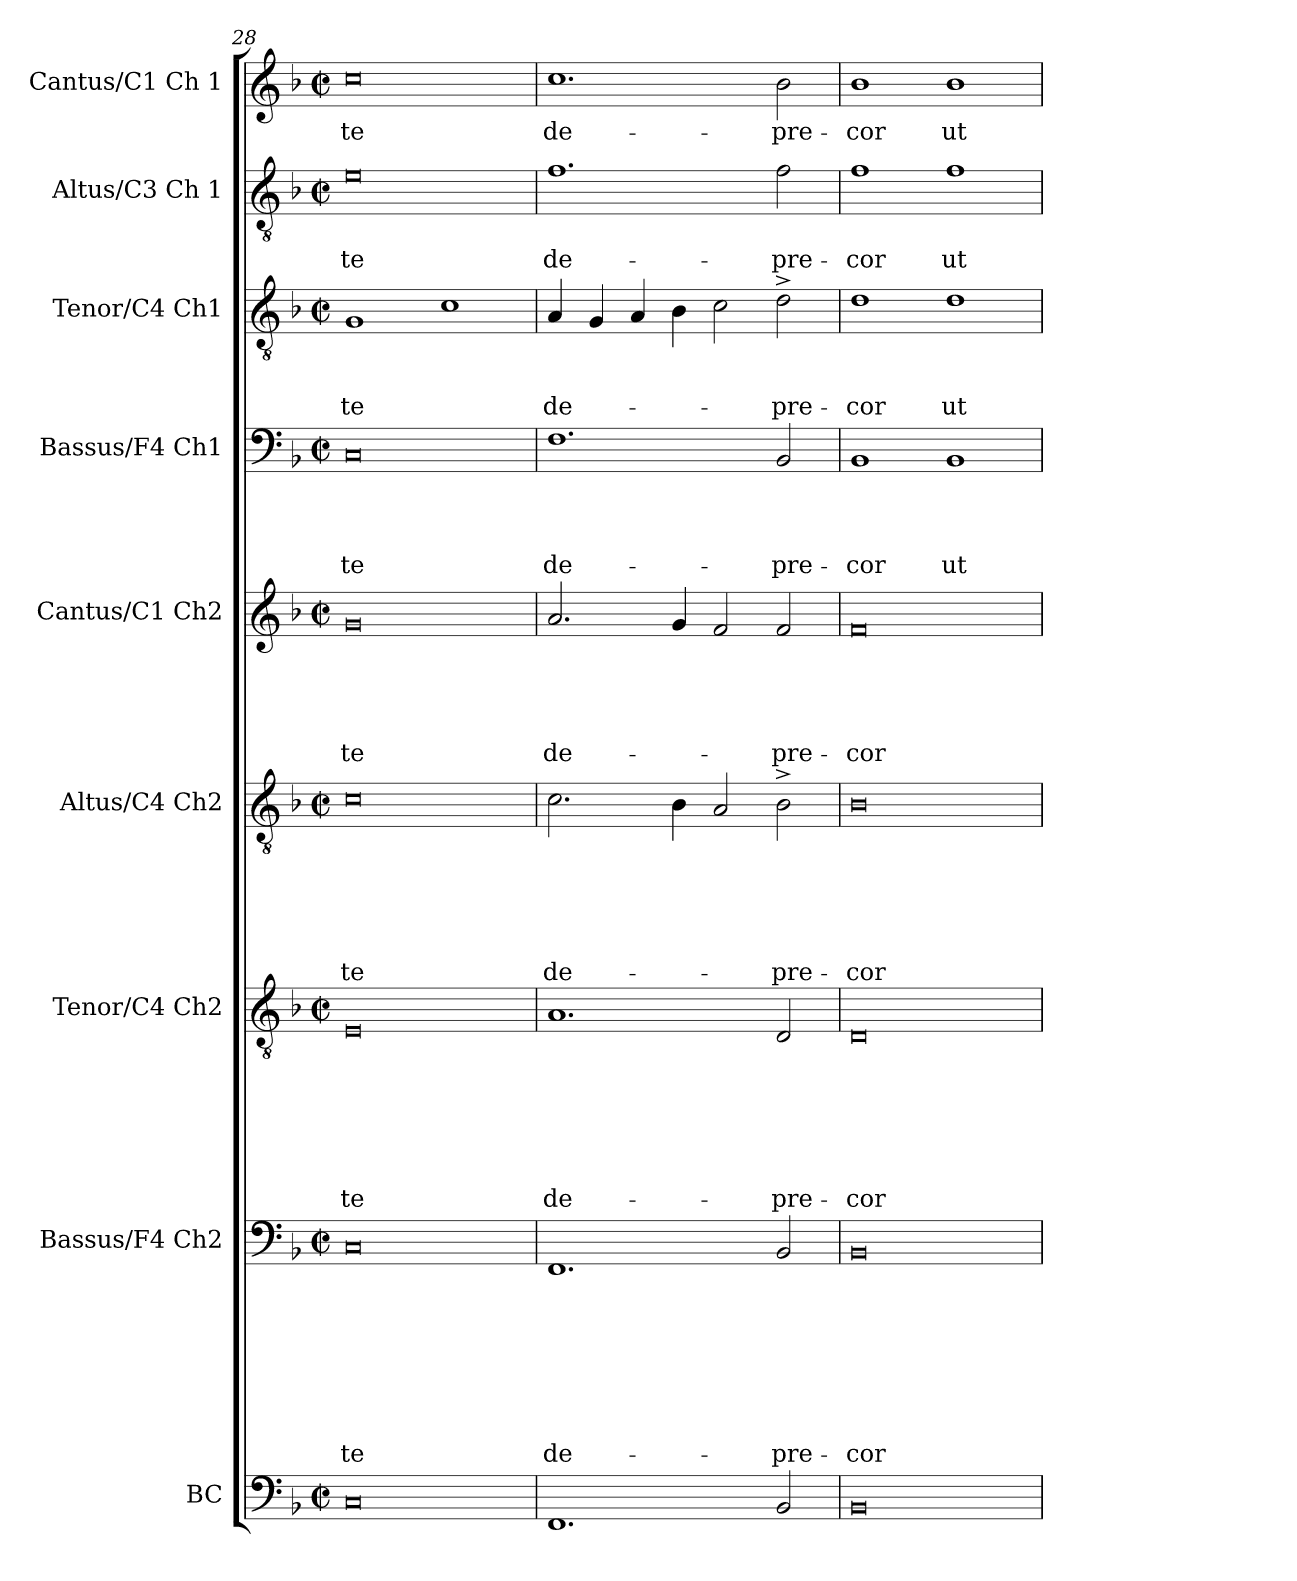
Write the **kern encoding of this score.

**kern	**kern	**text	**text	**text	**text	**text	**text	**text	**text	**kern	**text	**text	**text	**text	**text	**text	**text	**kern	**text	**text	**text	**text	**text	**text	**kern	**text	**text	**text	**text	**text	**kern	**text	**text	**text	**text	**kern	**text	**text	**text	**kern	**text	**text	**kern	**text
*part9	*part8	*part8	*part8	*part8	*part8	*part8	*part8	*part8	*part8	*part7	*part7	*part7	*part7	*part7	*part7	*part7	*part7	*part6	*part6	*part6	*part6	*part6	*part6	*part6	*part5	*part5	*part5	*part5	*part5	*part5	*part4	*part4	*part4	*part4	*part4	*part3	*part3	*part3	*part3	*part2	*part2	*part2	*part1	*part1
*staff9	*staff8	*staff8	*staff8	*staff8	*staff8	*staff8	*staff8	*staff8	*staff8	*staff7	*staff7	*staff7	*staff7	*staff7	*staff7	*staff7	*staff7	*staff6	*staff6	*staff6	*staff6	*staff6	*staff6	*staff6	*staff5	*staff5	*staff5	*staff5	*staff5	*staff5	*staff4	*staff4	*staff4	*staff4	*staff4	*staff3	*staff3	*staff3	*staff3	*staff2	*staff2	*staff2	*staff1	*staff1
*I"BC	*I"Bassus/F4 Ch2	*	*	*	*	*	*	*	*	*I"Tenor/C4 Ch2	*	*	*	*	*	*	*	*I"Altus/C4 Ch2	*	*	*	*	*	*	*I"Cantus/C1 Ch2	*	*	*	*	*	*I"Bassus/F4 Ch1	*	*	*	*	*I"Tenor/C4 Ch1	*	*	*	*I"Altus/C3 Ch 1	*	*	*I"Cantus/C1 Ch 1	*
*	*I'Ch	*	*	*	*	*	*	*	*	*I'Ch	*	*	*	*	*	*	*	*I'Ch	*	*	*	*	*	*	*I'Ch	*	*	*	*	*	*I'Ch	*	*	*	*	*I'Ch	*	*	*	*I'Ch	*	*	*I'Ch	*
*clefF4	*clefF4	*	*	*	*	*	*	*	*	*clefGv2	*	*	*	*	*	*	*	*clefGv2	*	*	*	*	*	*	*clefG2	*	*	*	*	*	*clefF4	*	*	*	*	*clefGv2	*	*	*	*clefGv2	*	*	*clefG2	*
*k[b-]	*k[b-]	*	*	*	*	*	*	*	*	*k[b-]	*	*	*	*	*	*	*	*k[b-]	*	*	*	*	*	*	*k[b-]	*	*	*	*	*	*k[b-]	*	*	*	*	*k[b-]	*	*	*	*k[b-]	*	*	*k[b-]	*
*F:	*F:	*	*	*	*	*	*	*	*	*F:	*	*	*	*	*	*	*	*F:	*	*	*	*	*	*	*F:	*	*	*	*	*	*F:	*	*	*	*	*F:	*	*	*	*F:	*	*	*F:	*
*M2/2	*M2/2	*	*	*	*	*	*	*	*	*M2/2	*	*	*	*	*	*	*	*M2/2	*	*	*	*	*	*	*M2/2	*	*	*	*	*	*M2/2	*	*	*	*	*M2/2	*	*	*	*M2/2	*	*	*M2/2	*
*met(c|)	*met(c|)	*	*	*	*	*	*	*	*	*met(c|)	*	*	*	*	*	*	*	*met(c|)	*	*	*	*	*	*	*met(c|)	*	*	*	*	*	*met(c|)	*	*	*	*	*met(c|)	*	*	*	*met(c|)	*	*	*met(c|)	*
=28	=28	=28	=28	=28	=28	=28	=28	=28	=28	=28	=28	=28	=28	=28	=28	=28	=28	=28	=28	=28	=28	=28	=28	=28	=28	=28	=28	=28	=28	=28	=28	=28	=28	=28	=28	=28	=28	=28	=28	=28	=28	=28	=28	=28
!	!	!	!	!	!	!	!	!	!LO:LY:b	!	!	!	!	!	!	!	!LO:LY:b	!	!	!	!	!	!	!LO:LY:b	!	!	!	!	!	!LO:LY:b	!	!	!	!	!LO:LY:b	!	!	!	!LO:LY:b	!	!	!LO:LY:b	!	!LO:LY:b
0C	0C	.	.	.	.	.	.	.	te	0E	.	.	.	.	.	.	te	0c	.	.	.	.	.	te	0g	.	.	.	.	te	0C	.	.	.	te	1G	.	.	te	0e	.	te	0cc	te
.	.	.	.	.	.	.	.	.	.	.	.	.	.	.	.	.	.	.	.	.	.	.	.	.	.	.	.	.	.	.	.	.	.	.	.	1c	.	.	.	.	.	.	.	.
=29	=29	=29	=29	=29	=29	=29	=29	=29	=29	=29	=29	=29	=29	=29	=29	=29	=29	=29	=29	=29	=29	=29	=29	=29	=29	=29	=29	=29	=29	=29	=29	=29	=29	=29	=29	=29	=29	=29	=29	=29	=29	=29	=29	=29
!	!	!	!	!	!	!	!	!	!LO:LY:b	!	!	!	!	!	!	!	!LO:LY:b	!	!	!	!	!	!	!LO:LY:b	!	!	!	!	!	!LO:LY:b	!	!	!	!	!LO:LY:b	!	!	!	!LO:LY:b	!	!	!LO:LY:b	!	!LO:LY:b
1.FF	1.FF	.	.	.	.	.	.	.	de-	1.A	.	.	.	.	.	.	de-	2.c\	.	.	.	.	.	de-	2.a/	.	.	.	.	de-	1.F	.	.	.	de-	4A/	.	.	de-	1.f	.	de-	1.cc	de-
.	.	.	.	.	.	.	.	.	.	.	.	.	.	.	.	.	.	.	.	.	.	.	.	.	.	.	.	.	.	.	.	.	.	.	.	4G/	.	.	.	.	.	.	.	.
.	.	.	.	.	.	.	.	.	.	.	.	.	.	.	.	.	.	.	.	.	.	.	.	.	.	.	.	.	.	.	.	.	.	.	.	4A/	.	.	.	.	.	.	.	.
.	.	.	.	.	.	.	.	.	.	.	.	.	.	.	.	.	.	4B-\	.	.	.	.	.	.	4g/	.	.	.	.	.	.	.	.	.	.	4B-\	.	.	.	.	.	.	.	.
.	.	.	.	.	.	.	.	.	.	.	.	.	.	.	.	.	.	2A/	.	.	.	.	.	.	2f/	.	.	.	.	.	.	.	.	.	.	2c\	.	.	.	.	.	.	.	.
!	!	!	!	!	!	!	!	!	!LO:LY:b	!	!	!	!	!	!	!	!LO:LY:b	!	!	!	!	!	!	!LO:LY:b	!	!	!	!	!	!LO:LY:b	!	!	!	!	!LO:LY:b	!	!	!	!LO:LY:b	!	!	!LO:LY:b	!	!LO:LY:b
2BB-/	2BB-/	.	.	.	.	.	.	.	-pre-	2D/	.	.	.	.	.	.	-pre-	2B-^>\	.	.	.	.	.	-pre-	2f/	.	.	.	.	-pre-	2BB-/	.	.	.	-pre-	2d^>\	.	.	-pre-	2f\	.	-pre-	2b-\	-pre-
=30	=30	=30	=30	=30	=30	=30	=30	=30	=30	=30	=30	=30	=30	=30	=30	=30	=30	=30	=30	=30	=30	=30	=30	=30	=30	=30	=30	=30	=30	=30	=30	=30	=30	=30	=30	=30	=30	=30	=30	=30	=30	=30	=30	=30
!	!	!	!	!	!	!	!	!	!LO:LY:b	!	!	!	!	!	!	!	!LO:LY:b	!	!	!	!	!	!	!LO:LY:b	!	!	!	!	!	!LO:LY:b	!	!	!	!	!LO:LY:b	!	!	!	!LO:LY:b	!	!	!LO:LY:b	!	!LO:LY:b
0BB-	0BB-	.	.	.	.	.	.	.	-cor	0D	.	.	.	.	.	.	-cor	0B-	.	.	.	.	.	-cor	0f	.	.	.	.	-cor	1BB-	.	.	.	-cor	1d	.	.	-cor	1f	.	-cor	1b-	-cor
!	!	!	!	!	!	!	!	!	!	!	!	!	!	!	!	!	!	!	!	!	!	!	!	!	!	!	!	!	!	!	!	!	!	!	!LO:LY:b	!	!	!	!LO:LY:b	!	!	!LO:LY:b	!	!LO:LY:b
.	.	.	.	.	.	.	.	.	.	.	.	.	.	.	.	.	.	.	.	.	.	.	.	.	.	.	.	.	.	.	1BB-	.	.	.	ut	1d	.	.	ut	1f	.	ut	1b-	ut
=	=	=	=	=	=	=	=	=	=	=	=	=	=	=	=	=	=	=	=	=	=	=	=	=	=	=	=	=	=	=	=	=	=	=	=	=	=	=	=	=	=	=	=	=
*-	*-	*-	*-	*-	*-	*-	*-	*-	*-	*-	*-	*-	*-	*-	*-	*-	*-	*-	*-	*-	*-	*-	*-	*-	*-	*-	*-	*-	*-	*-	*-	*-	*-	*-	*-	*-	*-	*-	*-	*-	*-	*-	*-	*-
